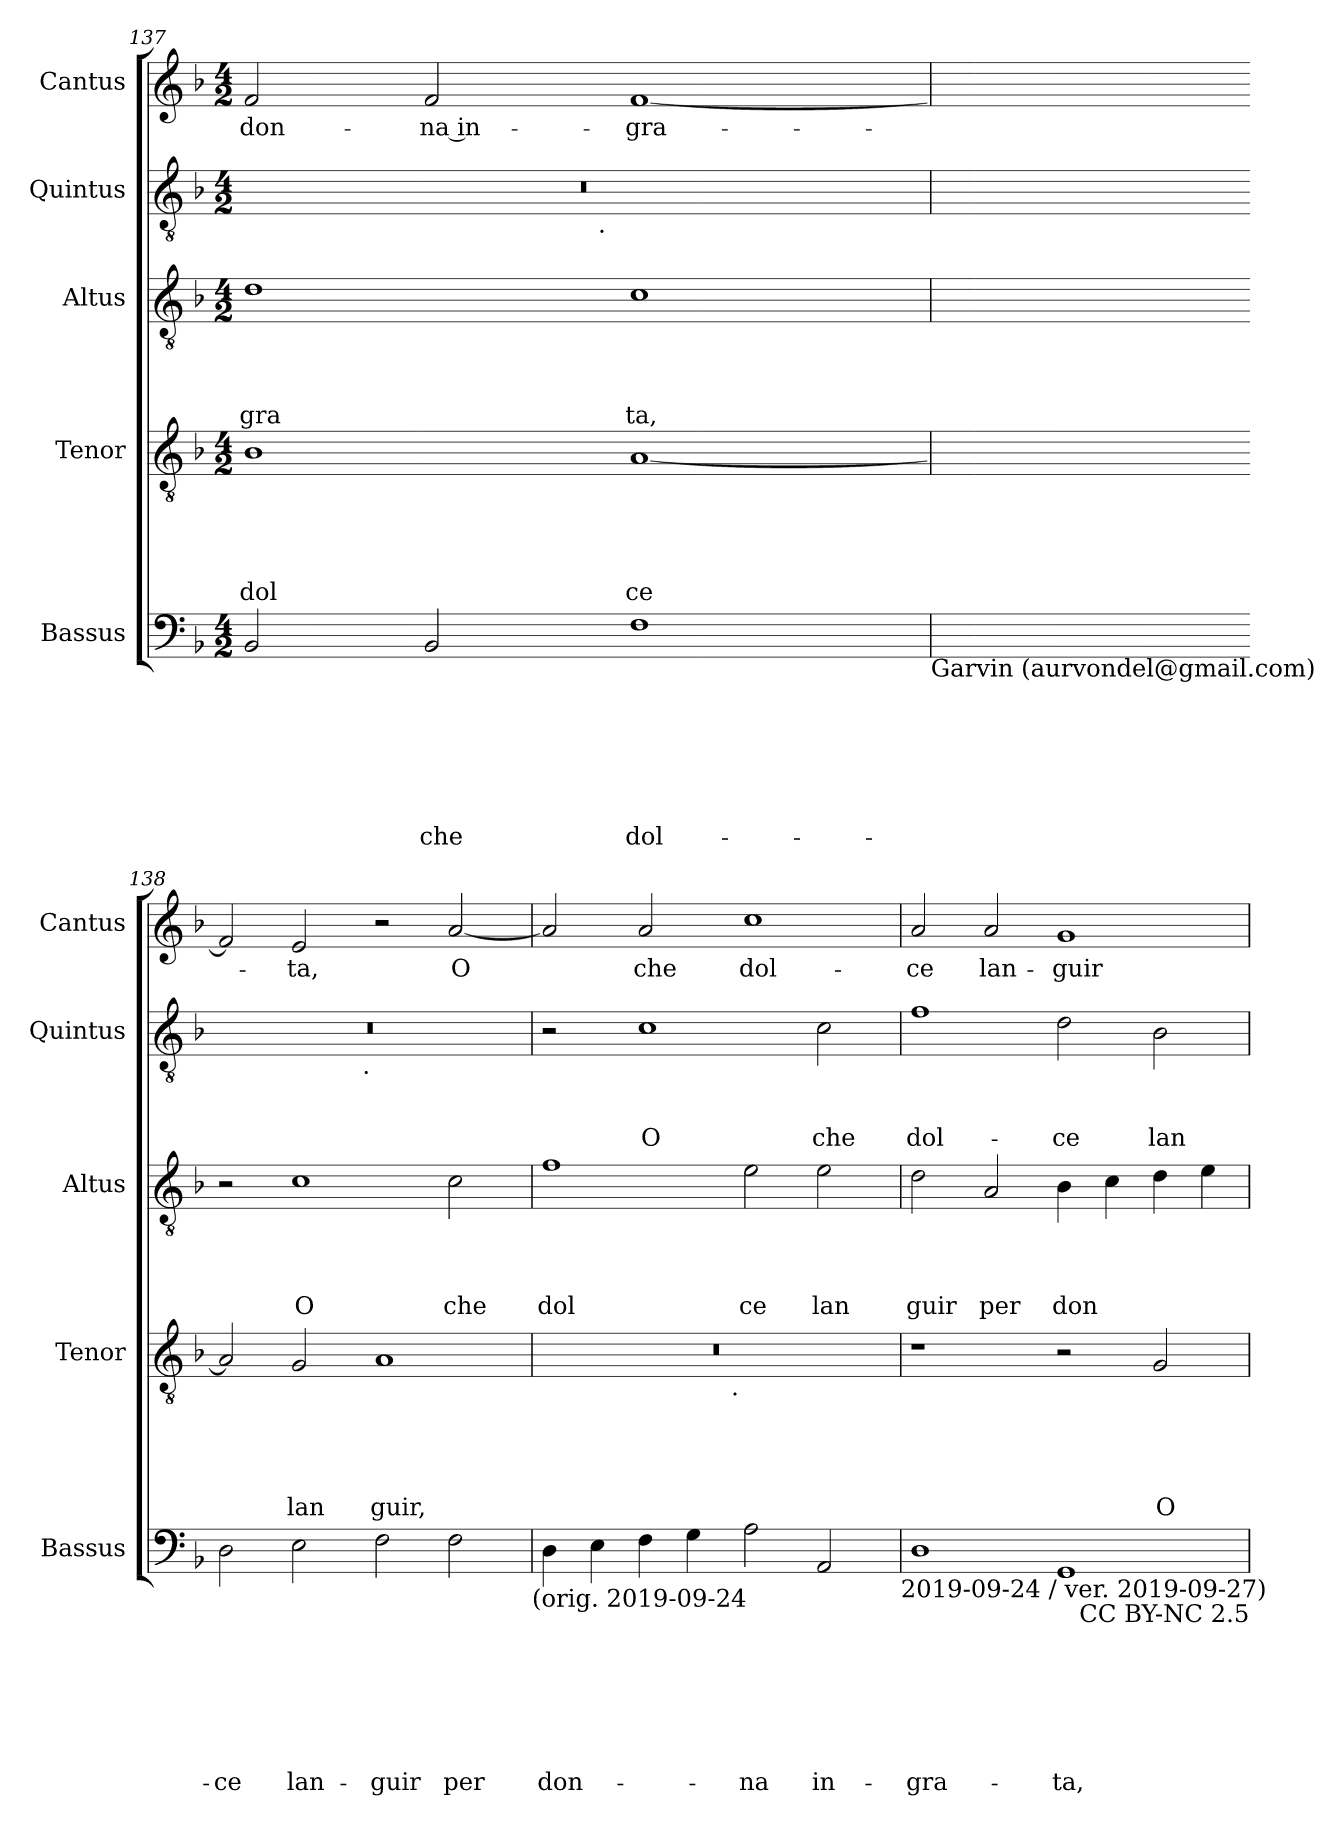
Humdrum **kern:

**kern	**text	**text	**text	**text	**text	**text	**text	**kern	**text	**text	**text	**text	**text	**kern	**text	**text	**text	**text	**kern	**text	**text	**text	**kern	**text
*part5	*part5	*part5	*part5	*part5	*part5	*part5	*part5	*part4	*part4	*part4	*part4	*part4	*part4	*part3	*part3	*part3	*part3	*part3	*part2	*part2	*part2	*part2	*part1	*part1
*staff5	*staff5	*staff5	*staff5	*staff5	*staff5	*staff5	*staff5	*staff4	*staff4	*staff4	*staff4	*staff4	*staff4	*staff3	*staff3	*staff3	*staff3	*staff3	*staff2	*staff2	*staff2	*staff2	*staff1	*staff1
*I"Bassus	*	*	*	*	*	*	*	*I"Tenor	*	*	*	*	*	*I"Altus	*	*	*	*	*I"Quintus	*	*	*	*I"Cantus	*
*I'Bassus	*	*	*	*	*	*	*	*I'Tenor	*	*	*	*	*	*I'Altus	*	*	*	*	*I'Quintus	*	*	*	*I'Cantus	*
*clefF4	*	*	*	*	*	*	*	*clefGv2	*	*	*	*	*	*clefGv2	*	*	*	*	*clefGv2	*	*	*	*clefG2	*
*k[b-]	*	*	*	*	*	*	*	*k[b-]	*	*	*	*	*	*k[b-]	*	*	*	*	*k[b-]	*	*	*	*k[b-]	*
*F:	*	*	*	*	*	*	*	*F:	*	*	*	*	*	*F:	*	*	*	*	*F:	*	*	*	*F:	*
*M4/2	*	*	*	*	*	*	*	*M4/2	*	*	*	*	*	*M4/2	*	*	*	*	*M4/2	*	*	*	*M4/2	*
=137	=137	=137	=137	=137	=137	=137	=137	=137	=137	=137	=137	=137	=137	=137	=137	=137	=137	=137	=137	=137	=137	=137	=137	=137
!	!	!	!	!	!	!	!	!	!	!	!	!	!LO:LY:b	!	!	!	!	!LO:LY:b	!	!	!	!	!	!LO:LY:b
*	*	*	*	*	*	*	*	*	*	*	*	*	*	*	*	*	*	*	*^	*	*	*	*	*
2BB-/	.	.	.	.	.	.	.	1B-	.	.	.	.	dol	1d	.	.	.	gra	0r	2ryy	.	.	.	2f/	don-
!	!	!	!	!	!	!	!LO:LY:b	!	!	!	!	!	!	!	!	!	!	!	!	!	!	!	!	!	!LO:LY:b:rj
2BB-/	.	.	.	.	.	.	che	.	.	.	.	.	.	.	.	.	.	.	.	4...ryy	.	.	.	2f/	-na in-
!	!	!	!	!	!	!	!	!	!	!	!	!	!	!	!	!	!	!	!	!LO:TX:b:t=.	!	!	!	!	!
.	.	.	.	.	.	.	.	.	.	.	.	.	.	.	.	.	.	.	.	1ryy	.	.	.	.	.
!	!	!	!	!	!	!	!LO:LY:b	!	!	!	!	!	!LO:LY:b	!	!	!	!	!LO:LY:b	!	!	!	!	!	!	!LO:LY:b
1F	.	.	.	.	.	.	dol-	[<1A	.	.	.	.	ce	1c	.	.	.	ta,	.	.	.	.	.	[<1f	-gra-
.	.	.	.	.	.	.	.	.	.	.	.	.	.	.	.	.	.	.	.	32ryy	.	.	.	.	.
!LO:TX:b:t=Garvin (aurvondel@gmail.com)	!	!	!	!	!	!	!	!	!	!	!	!	!	!	!	!	!	!	!	!	!	!	!	!	!
=138	=138	=138	=138	=138	=138	=138	=138	=138	=138	=138	=138	=138	=138	=138	=138	=138	=138	=138	=138	=138	=138	=138	=138	=138	=138
!	!	!	!	!	!	!	!LO:LY:b	!	!	!	!	!	!	!	!	!	!	!	!	!	!	!	!	!	!
2D\	.	.	.	.	.	.	-ce	2A/]	.	.	.	.	.	2r	.	.	.	.	0r	2ryy	.	.	.	2f/]	.
!	!	!	!	!	!	!	!LO:LY:b	!	!	!	!	!	!LO:LY:b	!	!	!	!	!LO:LY:b	!	!	!	!	!	!	!LO:LY:b
2E\	.	.	.	.	.	.	lan-	2G/	.	.	.	.	lan	1c	.	.	.	O	.	4...ryy	.	.	.	2e/	-ta,
!	!	!	!	!	!	!	!	!	!	!	!	!	!	!	!	!	!	!	!	!LO:TX:b:t=.	!	!	!	!	!
.	.	.	.	.	.	.	.	.	.	.	.	.	.	.	.	.	.	.	.	1ryy	.	.	.	.	.
!	!	!	!	!	!	!	!LO:LY:b	!	!	!	!	!	!LO:LY:b	!	!	!	!	!	!	!	!	!	!	!	!
2F\	.	.	.	.	.	.	-guir	1A	.	.	.	.	guir,	.	.	.	.	.	.	.	.	.	.	2r	.
!	!	!	!	!	!	!	!LO:LY:b	!	!	!	!	!	!	!	!	!	!	!LO:LY:b	!	!	!	!	!	!	!LO:LY:b
2F\	.	.	.	.	.	.	per	.	.	.	.	.	.	2c\	.	.	.	che	.	.	.	.	.	[<2a/	O
.	.	.	.	.	.	.	.	.	.	.	.	.	.	.	.	.	.	.	.	32ryy	.	.	.	.	.
!LO:TX:b:t=(orig. 2019-09-24	!	!	!	!	!	!	!	!	!	!	!	!	!	!	!	!	!	!	!	!	!	!	!	!	!
=139	=139	=139	=139	=139	=139	=139	=139	=139	=139	=139	=139	=139	=139	=139	=139	=139	=139	=139	=139	=139	=139	=139	=139	=139	=139
!	!	!	!	!	!	!	!LO:LY:b	!	!	!	!	!	!	!	!	!	!	!LO:LY:b	!	!	!	!	!	!	!
*	*	*	*	*	*	*	*	*^	*	*	*	*	*	*	*	*	*	*	*v	*v	*	*	*	*	*
4D\	.	.	.	.	.	.	don-	0r	2ryy	.	.	.	.	.	1f	.	.	.	dol	2r	.	.	.	2a/]	.
4E\	.	.	.	.	.	.	.	.	.	.	.	.	.	.	.	.	.	.	.	.	.	.	.	.	.
!	!	!	!	!	!	!	!	!	!	!	!	!	!	!	!	!	!	!	!	!	!	!	!LO:LY:b	!	!LO:LY:b
4F\	.	.	.	.	.	.	.	.	4...ryy	.	.	.	.	.	.	.	.	.	.	1c	.	.	O	2a/	che
4G\	.	.	.	.	.	.	.	.	.	.	.	.	.	.	.	.	.	.	.	.	.	.	.	.	.
!	!	!	!	!	!	!	!	!	!LO:TX:b:t=.	!	!	!	!	!	!	!	!	!	!	!	!	!	!	!	!
.	.	.	.	.	.	.	.	.	1ryy	.	.	.	.	.	.	.	.	.	.	.	.	.	.	.	.
!	!	!	!	!	!	!	!LO:LY:b	!	!	!	!	!	!	!	!	!	!	!	!LO:LY:b	!	!	!	!	!	!LO:LY:b
2A\	.	.	.	.	.	.	-na	.	.	.	.	.	.	.	2e\	.	.	.	ce	.	.	.	.	1cc	dol-
!	!	!	!	!	!	!	!LO:LY:b	!	!	!	!	!	!	!	!	!	!	!	!LO:LY:b	!	!	!	!LO:LY:b	!	!
2AA/	.	.	.	.	.	.	in-	.	.	.	.	.	.	.	2e\	.	.	.	lan	2c\	.	.	che	.	.
.	.	.	.	.	.	.	.	.	32ryy	.	.	.	.	.	.	.	.	.	.	.	.	.	.	.	.
!LO:TX:b:t=2019-09-24 / ver. 2019-09-27)	!	!	!	!	!	!	!	!	!	!	!	!	!	!	!	!	!	!	!	!	!	!	!	!	!
=140	=140	=140	=140	=140	=140	=140	=140	=140	=140	=140	=140	=140	=140	=140	=140	=140	=140	=140	=140	=140	=140	=140	=140	=140	=140
!	!	!	!	!	!	!	!LO:LY:b	!	!	!	!	!	!	!	!	!	!	!	!LO:LY:b	!	!	!	!LO:LY:b	!	!LO:LY:b
*	*	*	*	*	*	*	*	*v	*v	*	*	*	*	*	*	*	*	*	*	*	*	*	*	*	*
1D	.	.	.	.	.	.	-gra-	1r	.	.	.	.	.	2d\	.	.	.	guir	1f	.	.	dol-	2a/	-ce
!	!	!	!	!	!	!	!	!	!	!	!	!	!	!	!	!	!	!LO:LY:b	!	!	!	!	!	!LO:LY:b
.	.	.	.	.	.	.	.	.	.	.	.	.	.	2A/	.	.	.	per	.	.	.	.	2a/	lan-
!	!	!	!	!	!	!	!LO:LY:b	!	!	!	!	!	!	!	!	!	!	!LO:LY:b	!	!	!	!LO:LY:b	!	!LO:LY:b
1GG	.	.	.	.	.	.	-ta,	2r	.	.	.	.	.	4B-\	.	.	.	don	2d\	.	.	-ce	1g	-guir
.	.	.	.	.	.	.	.	.	.	.	.	.	.	4c\	.	.	.	.	.	.	.	.	.	.
!	!	!	!	!	!	!	!	!	!	!	!	!	!LO:LY:b	!	!	!	!	!	!	!	!	!LO:LY:b	!	!
.	.	.	.	.	.	.	.	2G/	.	.	.	.	O	4d\	.	.	.	.	2B-\	.	.	lan-	.	.
.	.	.	.	.	.	.	.	.	.	.	.	.	.	4e\	.	.	.	.	.	.	.	.	.	.
!LO:TX:b:t=CC BY-NC 2.5	!	!	!	!	!	!	!	!	!	!	!	!	!	!	!	!	!	!	!	!	!	!	!	!
=	=	=	=	=	=	=	=	=	=	=	=	=	=	=	=	=	=	=	=	=	=	=	=	=
*-	*-	*-	*-	*-	*-	*-	*-	*-	*-	*-	*-	*-	*-	*-	*-	*-	*-	*-	*-	*-	*-	*-	*-	*-
